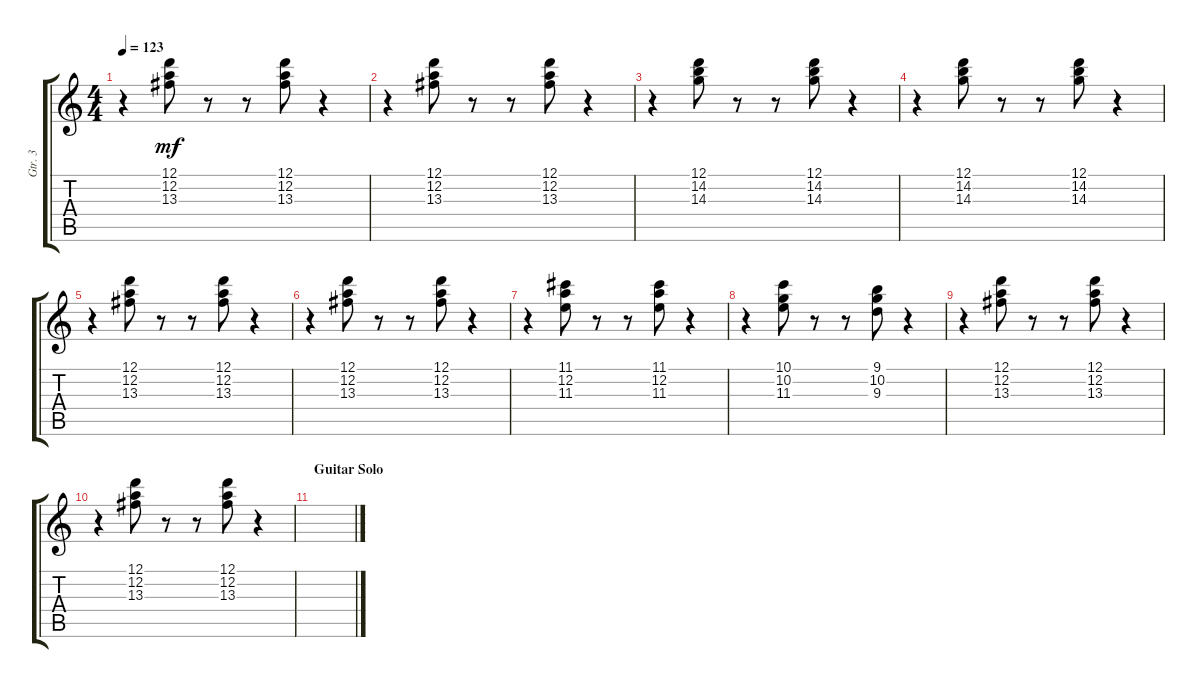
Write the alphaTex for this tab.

\track ("Gtr. 3" "Gtr. 3") {instrument electricguitarclean}
\staff {score tabs}
\tuning (D4 A3 F3 C3 G3 D2) {hide}
\ts (4 4)
\tempo 123
\clef g2
\ks c
r.4{dy mf} (12.1 12.2 13.3).8 r.8 r.8 (12.1 12.2 13.3).8 r.4 |
r.4 (12.1 12.2 13.3).8 r.8 r.8 (12.1 12.2 13.3).8 r.4 |
r.4 (12.1 14.2 14.3).8 r.8 r.8 (12.1 14.2 14.3).8 r.4 |
r.4 (12.1 14.2 14.3).8 r.8 r.8 (12.1 14.2 14.3).8 r.4 |
r.4 (12.1 12.2 13.3).8 r.8 r.8 (12.1 12.2 13.3).8 r.4 |
r.4 (12.1 12.2 13.3).8 r.8 r.8 (12.1 12.2 13.3).8 r.4 |
r.4 (11.1 12.2 11.3).8 r.8 r.8 (11.1 12.2 11.3).8 r.4 |
r.4 (10.1 10.2 11.3).8 r.8 r.8 (9.1 10.2 9.3).8 r.4 |
r.4 (12.1 12.2 13.3).8 r.8 r.8 (12.1 12.2 13.3).8 r.4 |
r.4 (12.1 12.2 13.3).8 r.8 r.8 (12.1 12.2 13.3).8 r.4 |
\section ("" "Guitar Solo")
